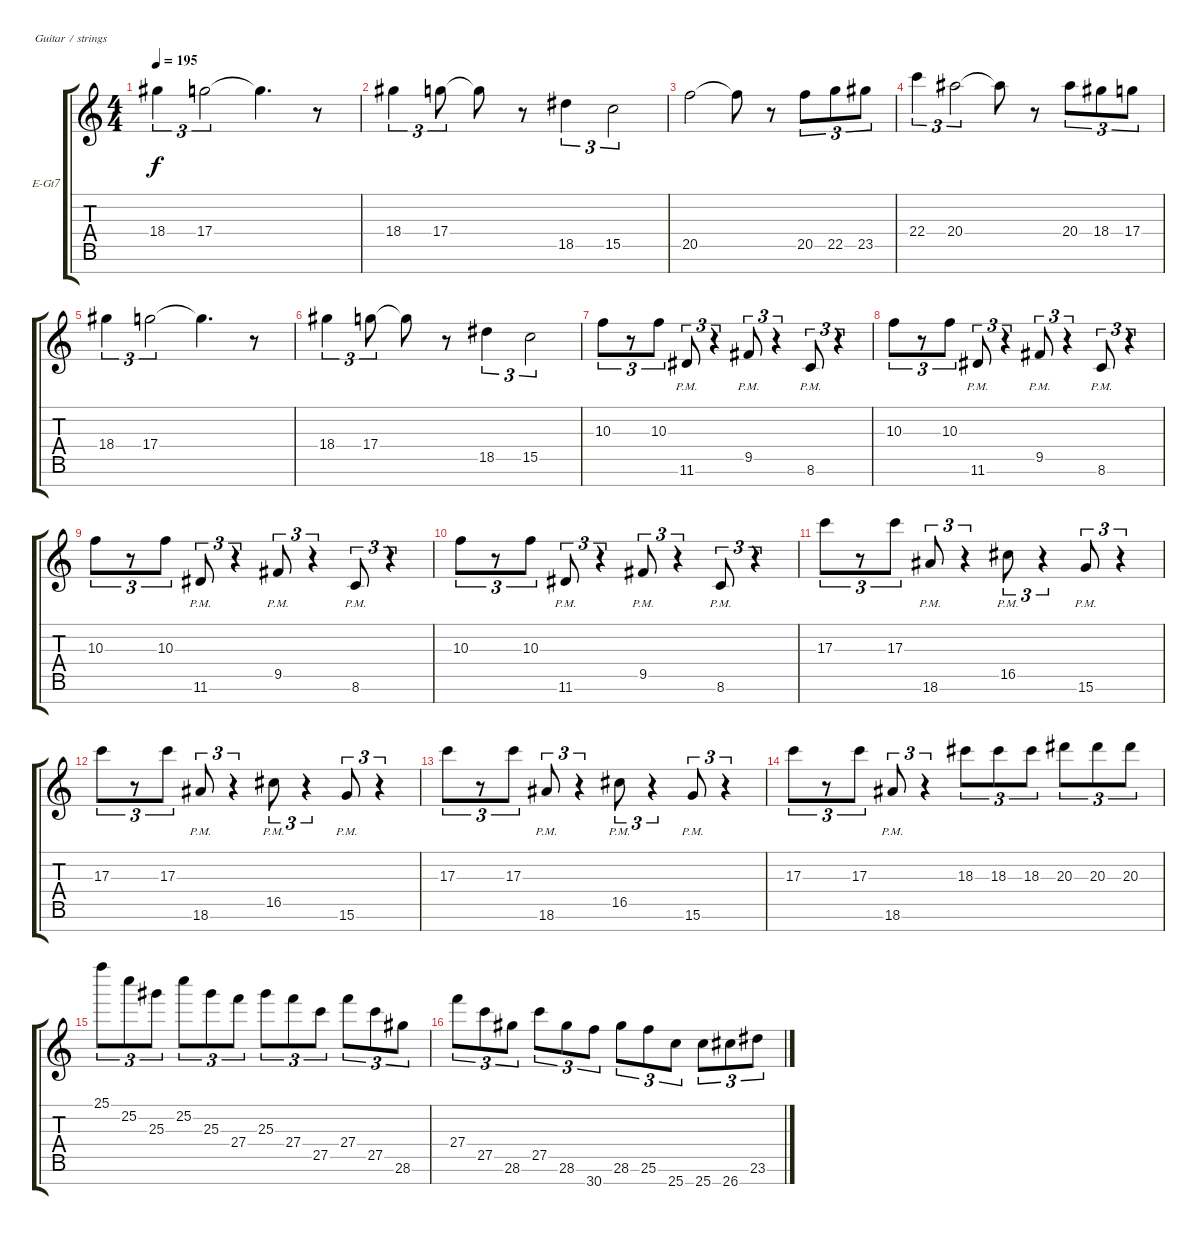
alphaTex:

\defaultSystemsLayout 4
\bracketExtendMode groupsimilarinstruments
\firstSystemTrackNameOrientation horizontal
\otherSystemsTrackNameOrientation horizontal
\track ("Electric Guitar" "E-Gt7") {instrument overdrivenguitar}
\staff {score tabs}
\tuning (E4 B3 G3 D3 A2 E2 B1)
\ts (4 4)
\tempo 195
\clef g2
\ks c
18.4.4{tu (3 2) dy f} 17.4.2{tu (3 2)} 17.4{t}.4{d} r.8 |
18.4.4{tu (3 2)} 17.4.8{tu (3 2)} 17.4{t}.8 r.8 18.5.4{tu (3 2)} 15.5.2{tu (3 2)} |
20.5.2 20.5{t}.8 r.8 20.5.8{tu (3 2)} 22.5.8{tu (3 2)} 23.5.8{tu (3 2)} |
22.4.4{tu (3 2)} 20.4.2{tu (3 2)} 20.4{t}.8 r.8 20.4.8{tu (3 2)} 18.4.8{tu (3 2)} 17.4.8{tu (3 2)} |
18.4.4{tu (3 2)} 17.4.2{tu (3 2)} 17.4{t}.4{d} r.8 |
18.4.4{tu (3 2)} 17.4.8{tu (3 2)} 17.4{t}.8 r.8 18.5.4{tu (3 2)} 15.5.2{tu (3 2)} |
10.3.8{tu (3 2)} r.8{tu (3 2)} 10.3.8{tu (3 2)} 11.6{pm}.8{tu (3 2)} r.4{tu (3 2)} 9.5{pm}.8{tu (3 2)} r.4{tu (3 2)} 8.6{pm}.8{tu (3 2)} r.4{tu (3 2)} |
10.3.8{tu (3 2)} r.8{tu (3 2)} 10.3.8{tu (3 2)} 11.6{pm}.8{tu (3 2)} r.4{tu (3 2)} 9.5{pm}.8{tu (3 2)} r.4{tu (3 2)} 8.6{pm}.8{tu (3 2)} r.4{tu (3 2)} |
10.3.8{tu (3 2)} r.8{tu (3 2)} 10.3.8{tu (3 2)} 11.6{pm}.8{tu (3 2)} r.4{tu (3 2)} 9.5{pm}.8{tu (3 2)} r.4{tu (3 2)} 8.6{pm}.8{tu (3 2)} r.4{tu (3 2)} |
10.3.8{tu (3 2)} r.8{tu (3 2)} 10.3.8{tu (3 2)} 11.6{pm}.8{tu (3 2)} r.4{tu (3 2)} 9.5{pm}.8{tu (3 2)} r.4{tu (3 2)} 8.6{pm}.8{tu (3 2)} r.4{tu (3 2)} |
17.3.8{tu (3 2)} r.8{tu (3 2)} 17.3.8{tu (3 2)} 18.6{pm}.8{tu (3 2)} r.4{tu (3 2)} 16.5{pm}.8{tu (3 2)} r.4{tu (3 2)} 15.6{pm}.8{tu (3 2)} r.4{tu (3 2)} |
17.3.8{tu (3 2)} r.8{tu (3 2)} 17.3.8{tu (3 2)} 18.6{pm}.8{tu (3 2)} r.4{tu (3 2)} 16.5{pm}.8{tu (3 2)} r.4{tu (3 2)} 15.6{pm}.8{tu (3 2)} r.4{tu (3 2)} |
17.3.8{tu (3 2)} r.8{tu (3 2)} 17.3.8{tu (3 2)} 18.6{pm}.8{tu (3 2)} r.4{tu (3 2)} 16.5{pm}.8{tu (3 2)} r.4{tu (3 2)} 15.6{pm}.8{tu (3 2)} r.4{tu (3 2)} |
17.3.8{tu (3 2)} r.8{tu (3 2)} 17.3.8{tu (3 2)} 18.6{pm}.8{tu (3 2)} r.4{tu (3 2)} 18.3.8{tu (3 2)} 18.3.8{tu (3 2)} 18.3.8{tu (3 2)} 20.3.8{tu (3 2)} 20.3.8{tu (3 2)} 20.3.8{tu (3 2)} |
25.1.8{tu (3 2)} 25.2.8{tu (3 2)} 25.3.8{tu (3 2)} 25.2.8{tu (3 2)} 25.3.8{tu (3 2)} 27.4.8{tu (3 2)} 25.3.8{tu (3 2)} 27.4.8{tu (3 2)} 27.5.8{tu (3 2)} 27.4.8{tu (3 2)} 27.5.8{tu (3 2)} 28.6.8{tu (3 2)} |
27.4.8{tu (3 2)} 27.5.8{tu (3 2)} 28.6.8{tu (3 2)} 27.5.8{tu (3 2)} 28.6.8{tu (3 2)} 30.7.8{tu (3 2)} 28.6.8{tu (3 2)} 25.6.8{tu (3 2)} 25.7.8{tu (3 2)} 25.7.8{tu (3 2)} 26.7.8{tu (3 2)} 23.6.8{tu (3 2)}
